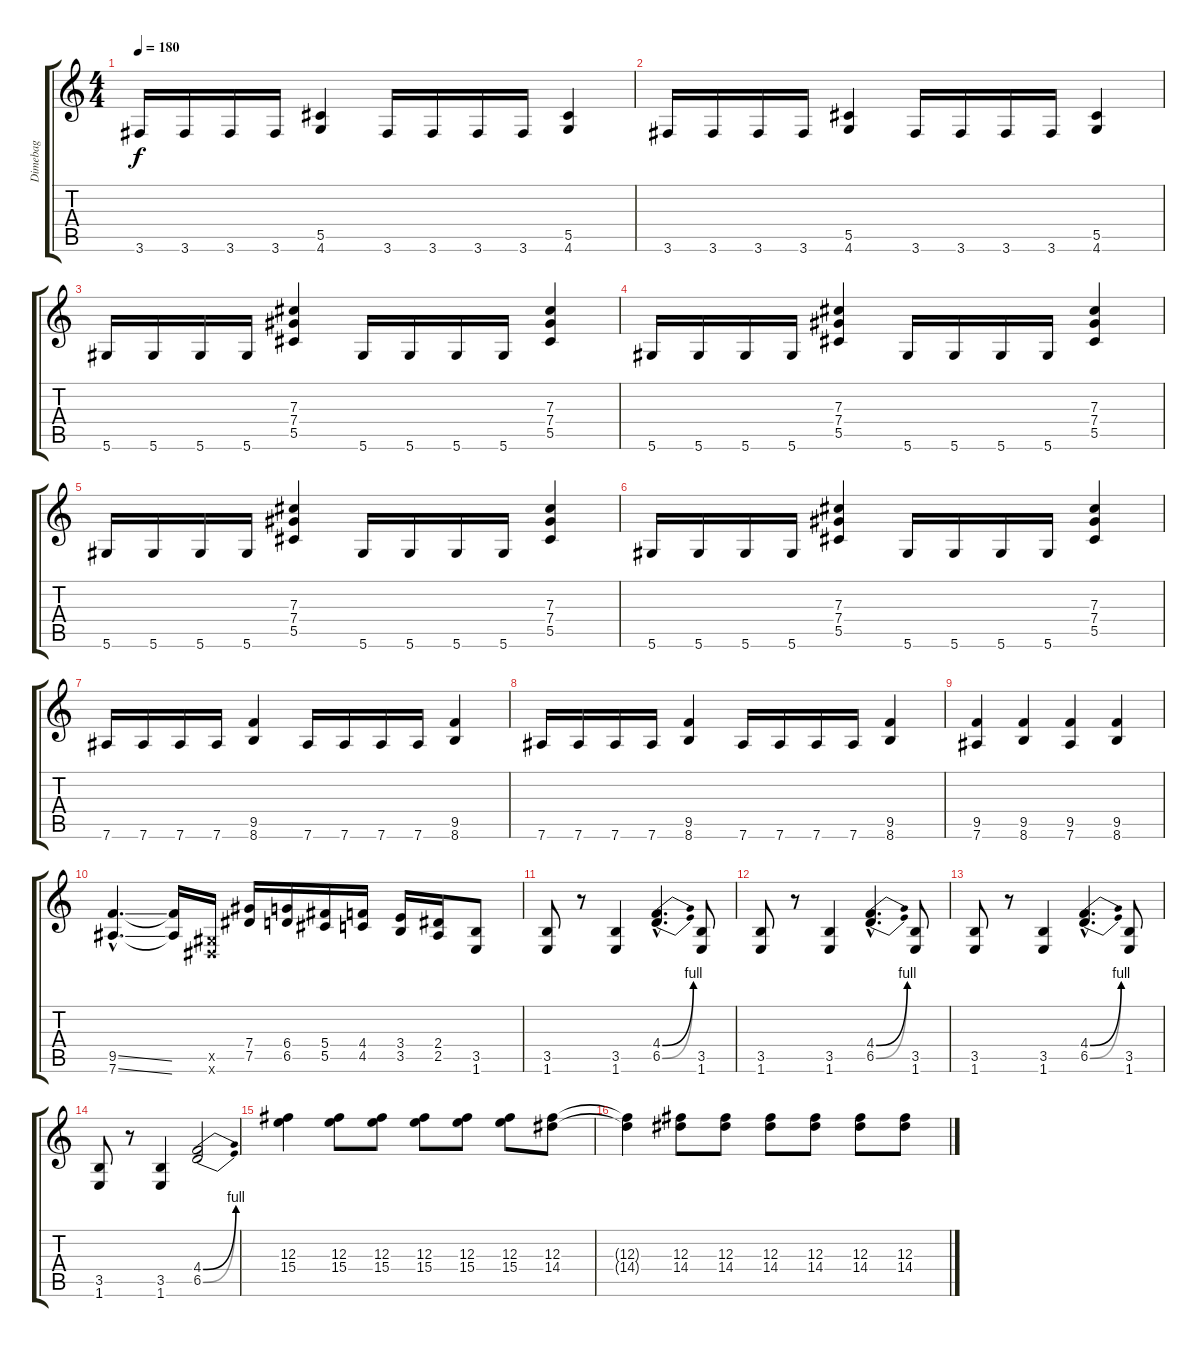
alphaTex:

\track ("Dimebag" "Dimebag") {instrument distortionguitar}
\staff {score tabs}
\tuning (Eb4 Bb3 Gb3 Db3 Ab2 Eb2) {hide}
\ts (4 4)
\tempo 180
\clef g2
\ks c
3.6.16{dy f} 3.6.16 3.6.16 3.6.16 (5.5 4.6).4 3.6.16 3.6.16 3.6.16 3.6.16 (5.5 4.6).4 |
3.6.16 3.6.16 3.6.16 3.6.16 (5.5 4.6).4 3.6.16 3.6.16 3.6.16 3.6.16 (5.5 4.6).4 |
5.6.16 5.6.16 5.6.16 5.6.16 (7.3 7.4 5.5).4 5.6.16 5.6.16 5.6.16 5.6.16 (7.3 7.4 5.5).4 |
5.6.16 5.6.16 5.6.16 5.6.16 (7.3 7.4 5.5).4 5.6.16 5.6.16 5.6.16 5.6.16 (7.3 7.4 5.5).4 |
5.6.16 5.6.16 5.6.16 5.6.16 (7.3 7.4 5.5).4 5.6.16 5.6.16 5.6.16 5.6.16 (7.3 7.4 5.5).4 |
5.6.16 5.6.16 5.6.16 5.6.16 (7.3 7.4 5.5).4 5.6.16 5.6.16 5.6.16 5.6.16 (7.3 7.4 5.5).4 |
7.6.16 7.6.16 7.6.16 7.6.16 (9.5 8.6).4 7.6.16 7.6.16 7.6.16 7.6.16 (9.5 8.6).4 |
7.6.16 7.6.16 7.6.16 7.6.16 (9.5 8.6).4 7.6.16 7.6.16 7.6.16 7.6.16 (9.5 8.6).4 |
(9.5 7.6).4 (9.5 8.6).4 (9.5 7.6).4 (9.5 8.6).4 |
(9.5{ss hac} 7.6{ss hac}).4{d} (9.5{t} 7.6{t}).16 (0.5{x} 0.6{x}).16 (7.4 7.5).16{instrument guitarfretnoise} (6.4 6.5).16 (5.4 5.5).16 (4.4 4.5).16 (3.4 3.5).16 (2.4 2.5).16 (3.5 1.6).8{instrument distortionguitar} |
(3.5 1.6).8 r.8 (3.5 1.6).4 (4.4{be (bend 0 0 60 4) hac} 6.5{be (bend 0 0 60 4) hac}).4{d} (3.5 1.6).8 |
(3.5 1.6).8 r.8 (3.5 1.6).4 (4.4{be (bend 0 0 60 4) hac} 6.5{be (bend 0 0 60 4) hac}).4{d} (3.5 1.6).8 |
(3.5 1.6).8 r.8 (3.5 1.6).4 (4.4{be (bend 0 0 60 4) hac} 6.5{be (bend 0 0 60 4) hac}).4{d} (3.5 1.6).8 |
(3.5 1.6).8 r.8 (3.5 1.6).4 (4.4{be (bend 0 0 60 4)} 6.5{be (bend 0 0 60 4)}).2 |
(12.3 15.4).4 (12.3 15.4).8 (12.3 15.4).8 (12.3 15.4).8 (12.3 15.4).8 (12.3 15.4).8 (12.3 14.4).8 |
(12.3{t} 14.4{t}).4 (12.3 14.4).8 (12.3 14.4).8 (12.3 14.4).8 (12.3 14.4).8 (12.3 14.4).8 (12.3 14.4).8
